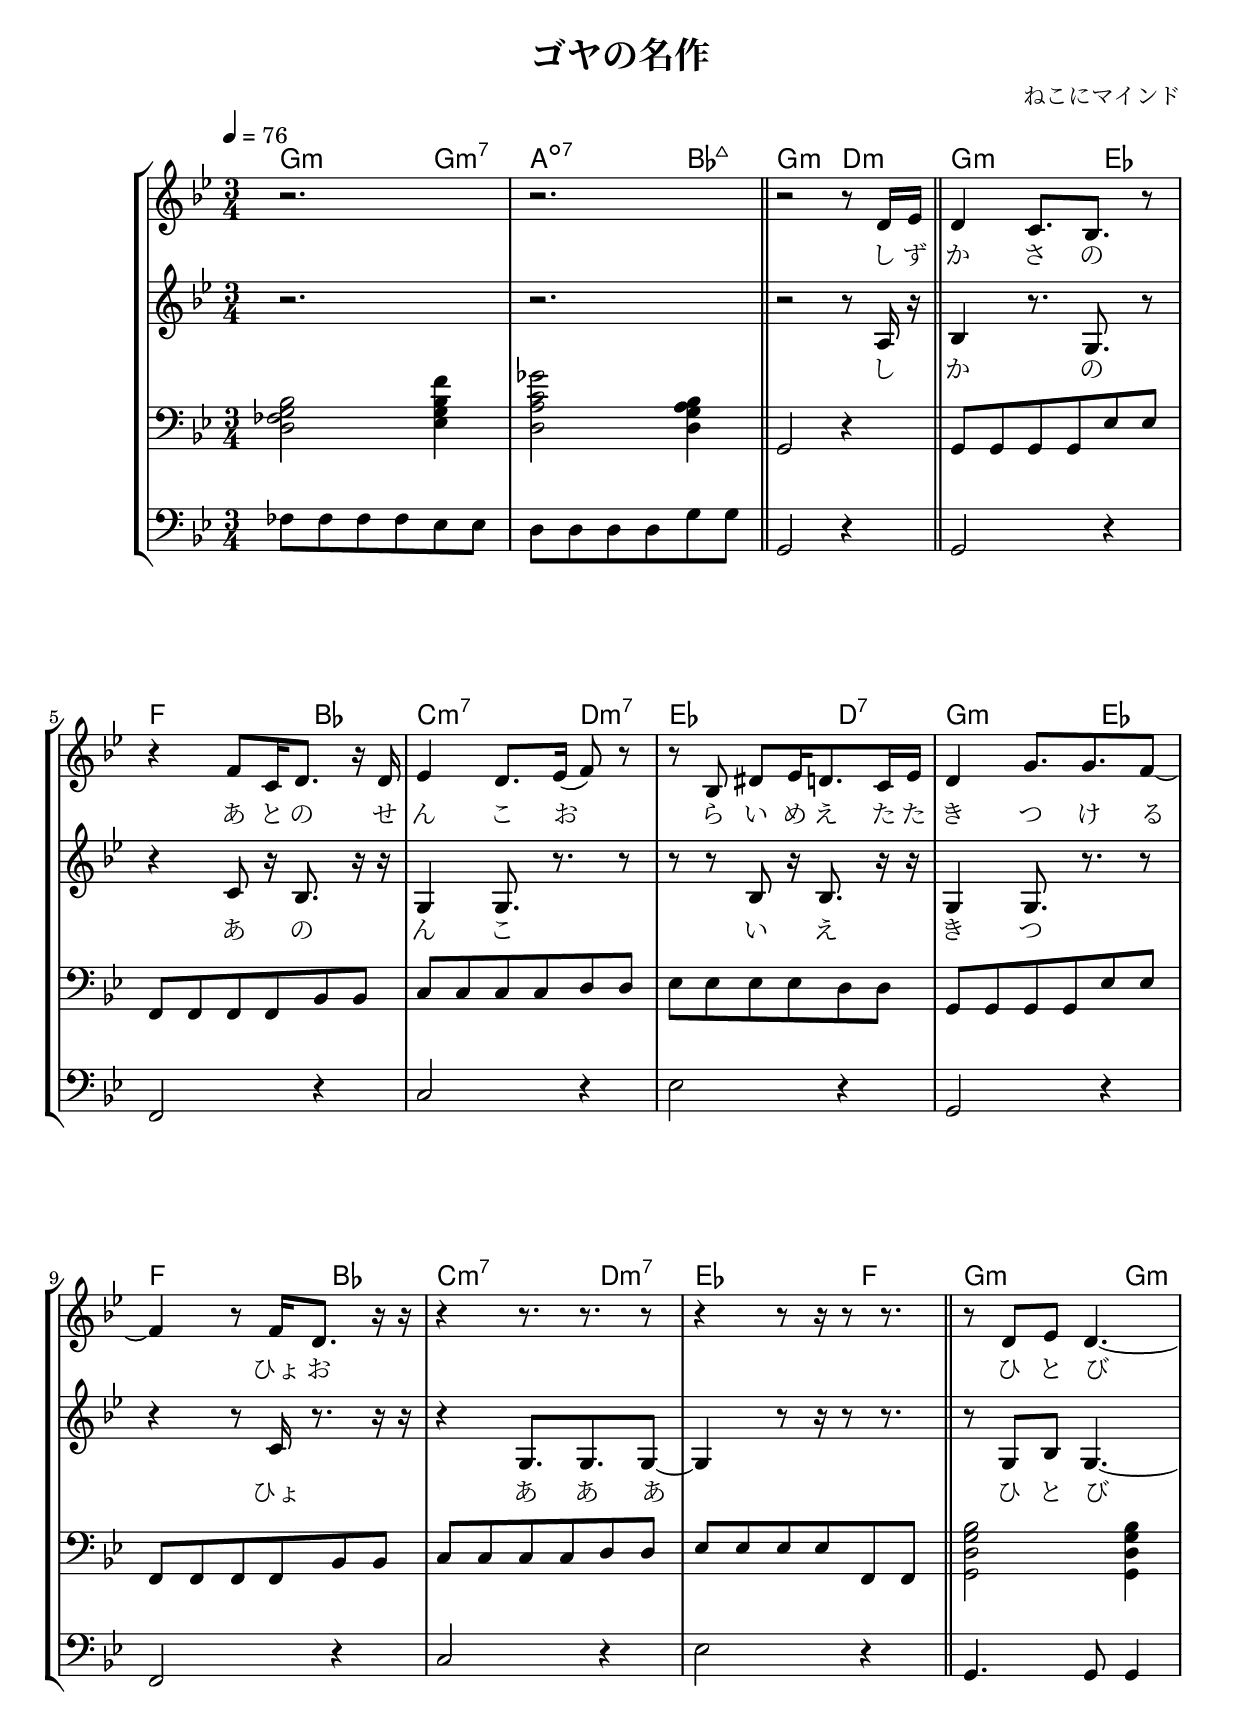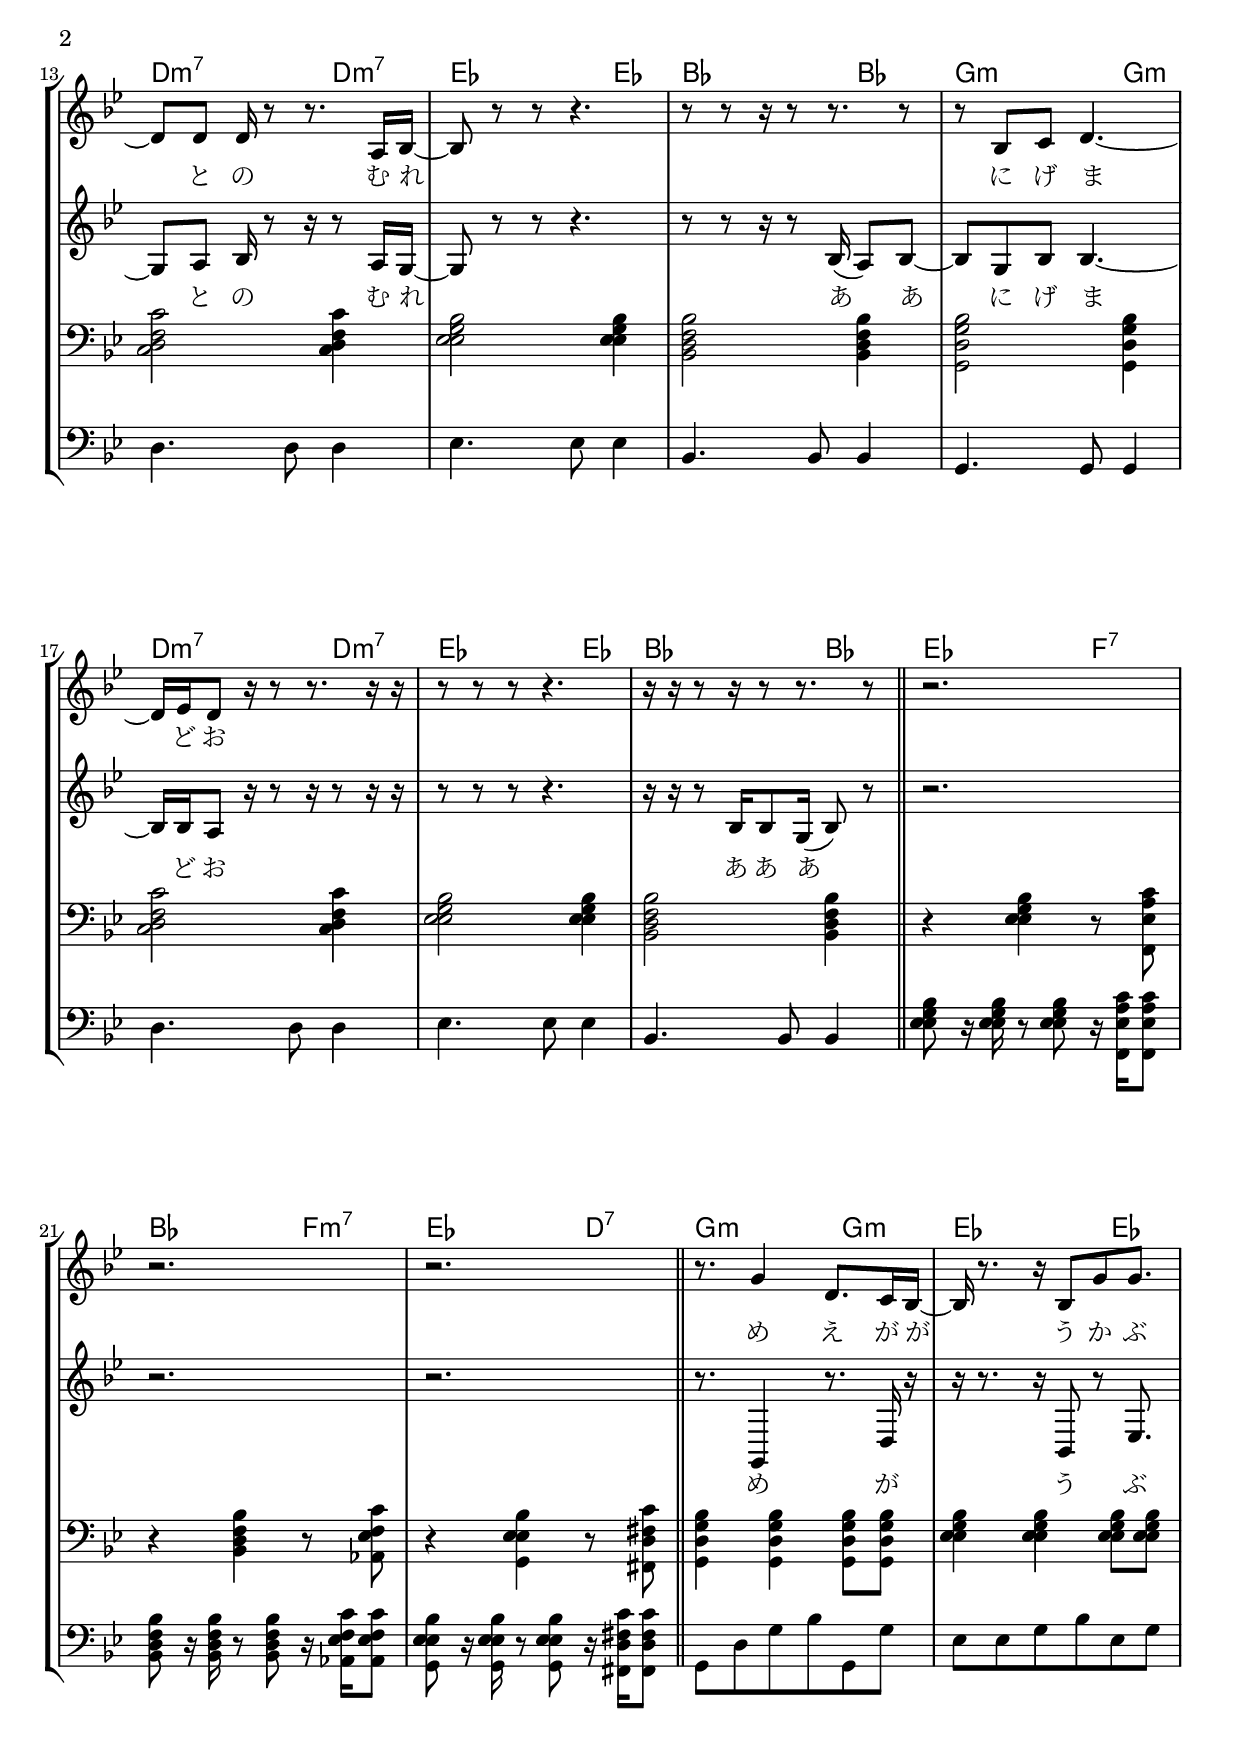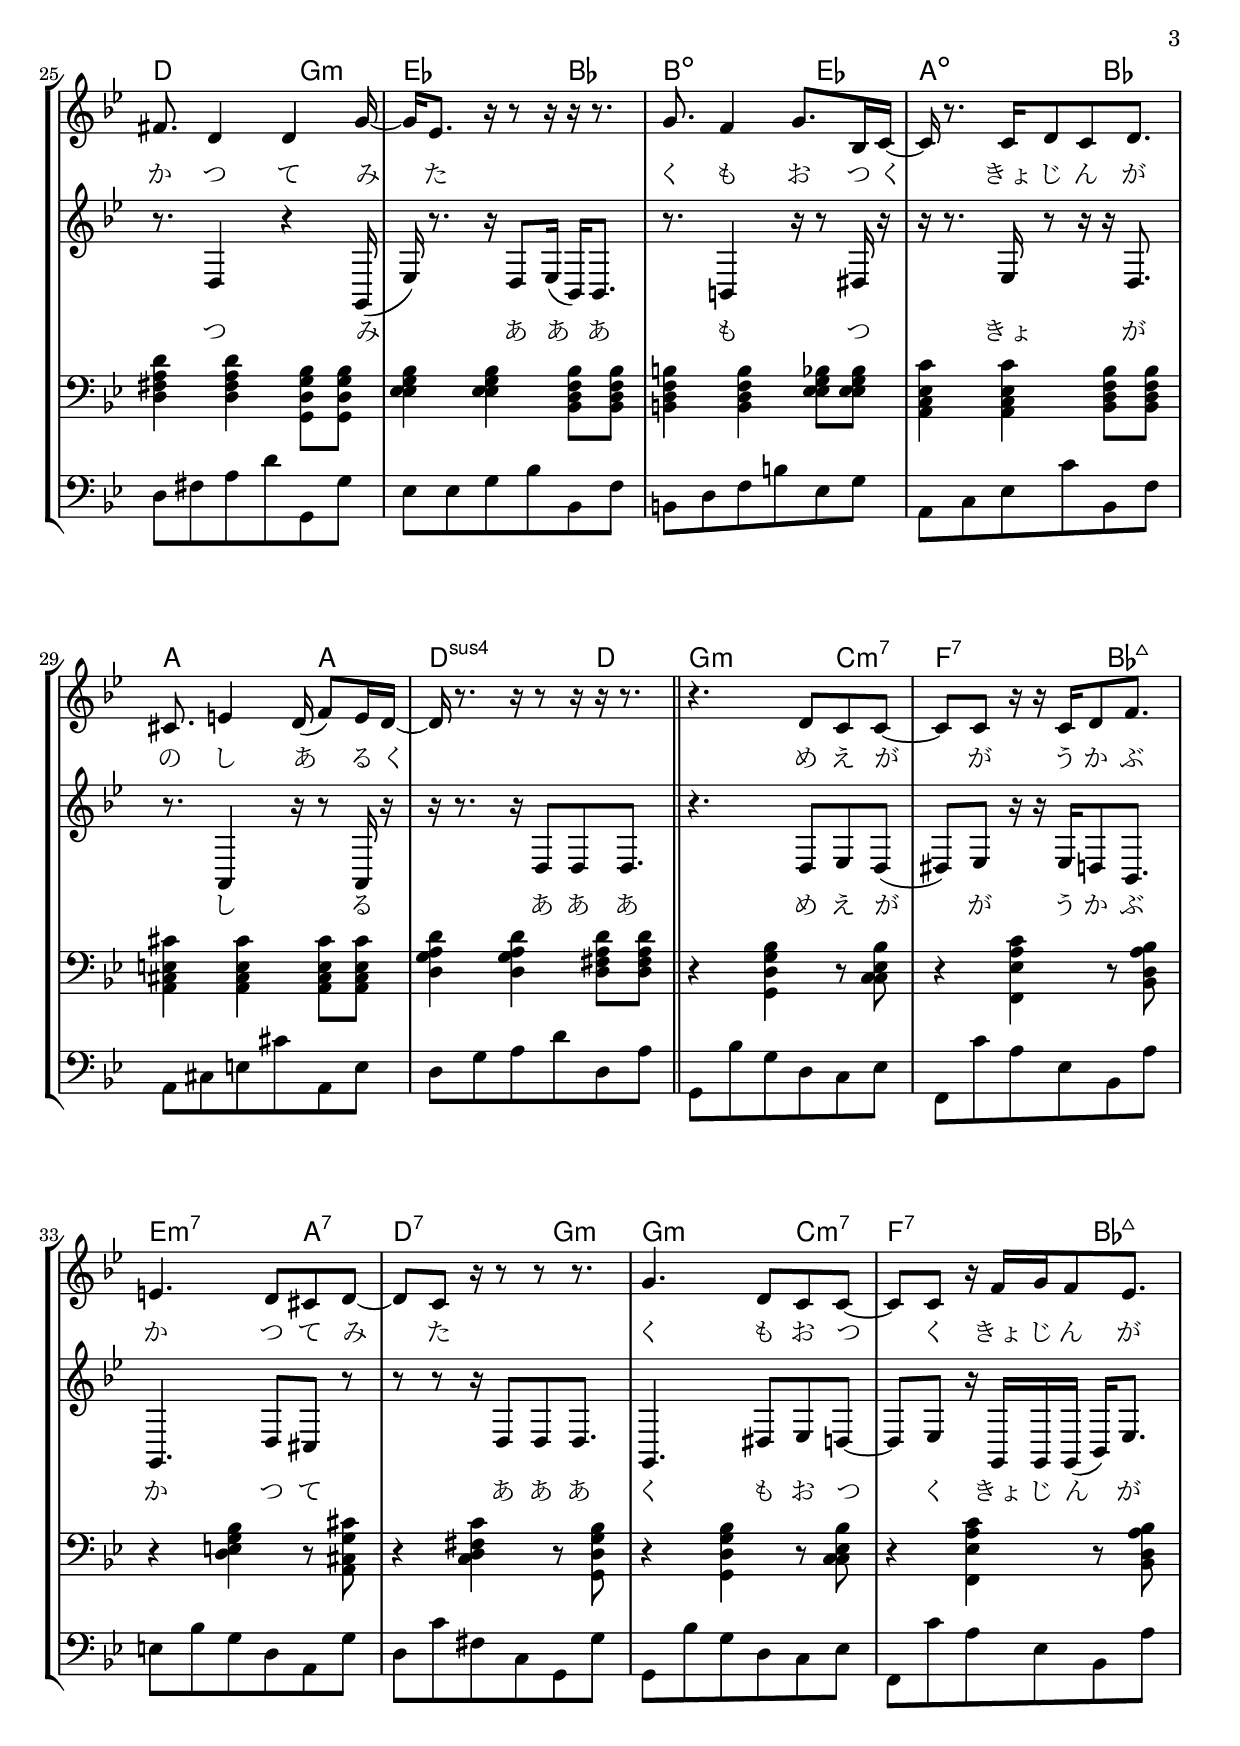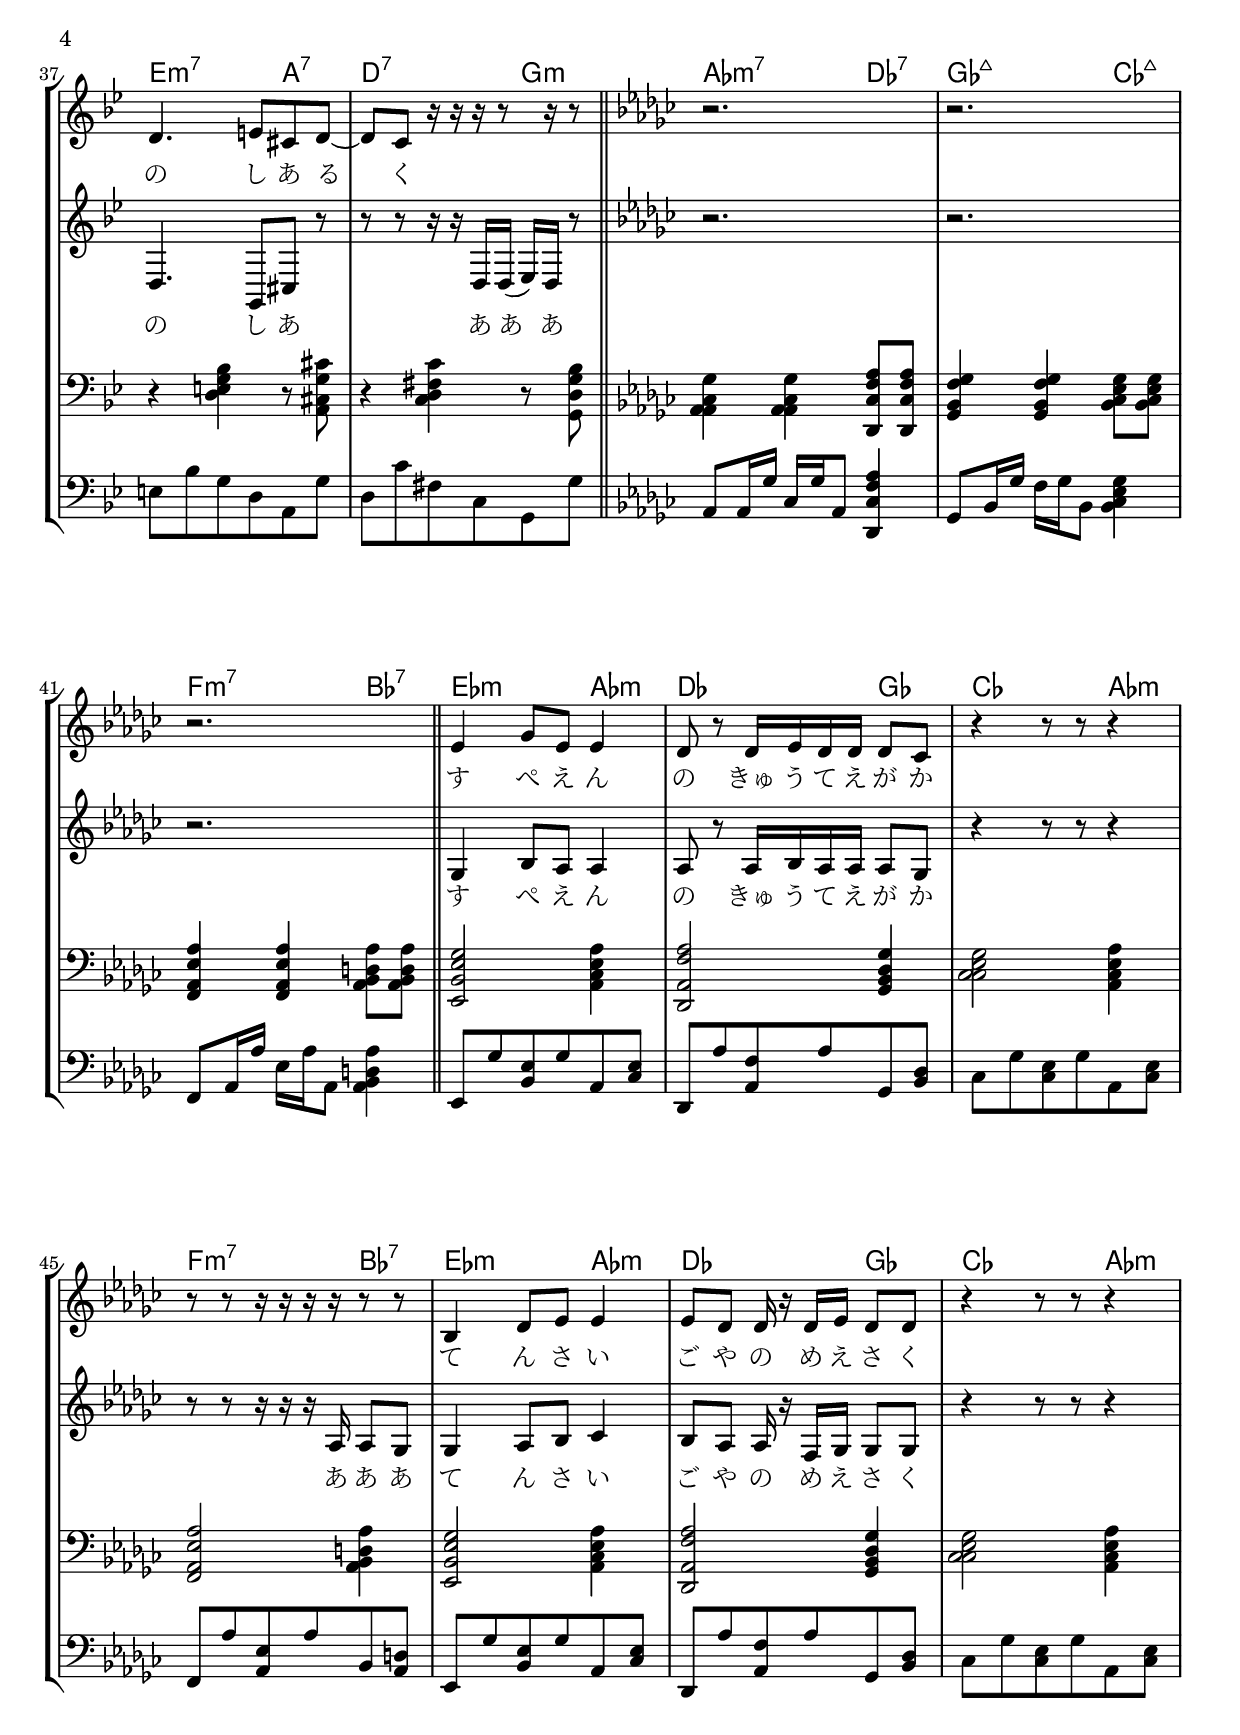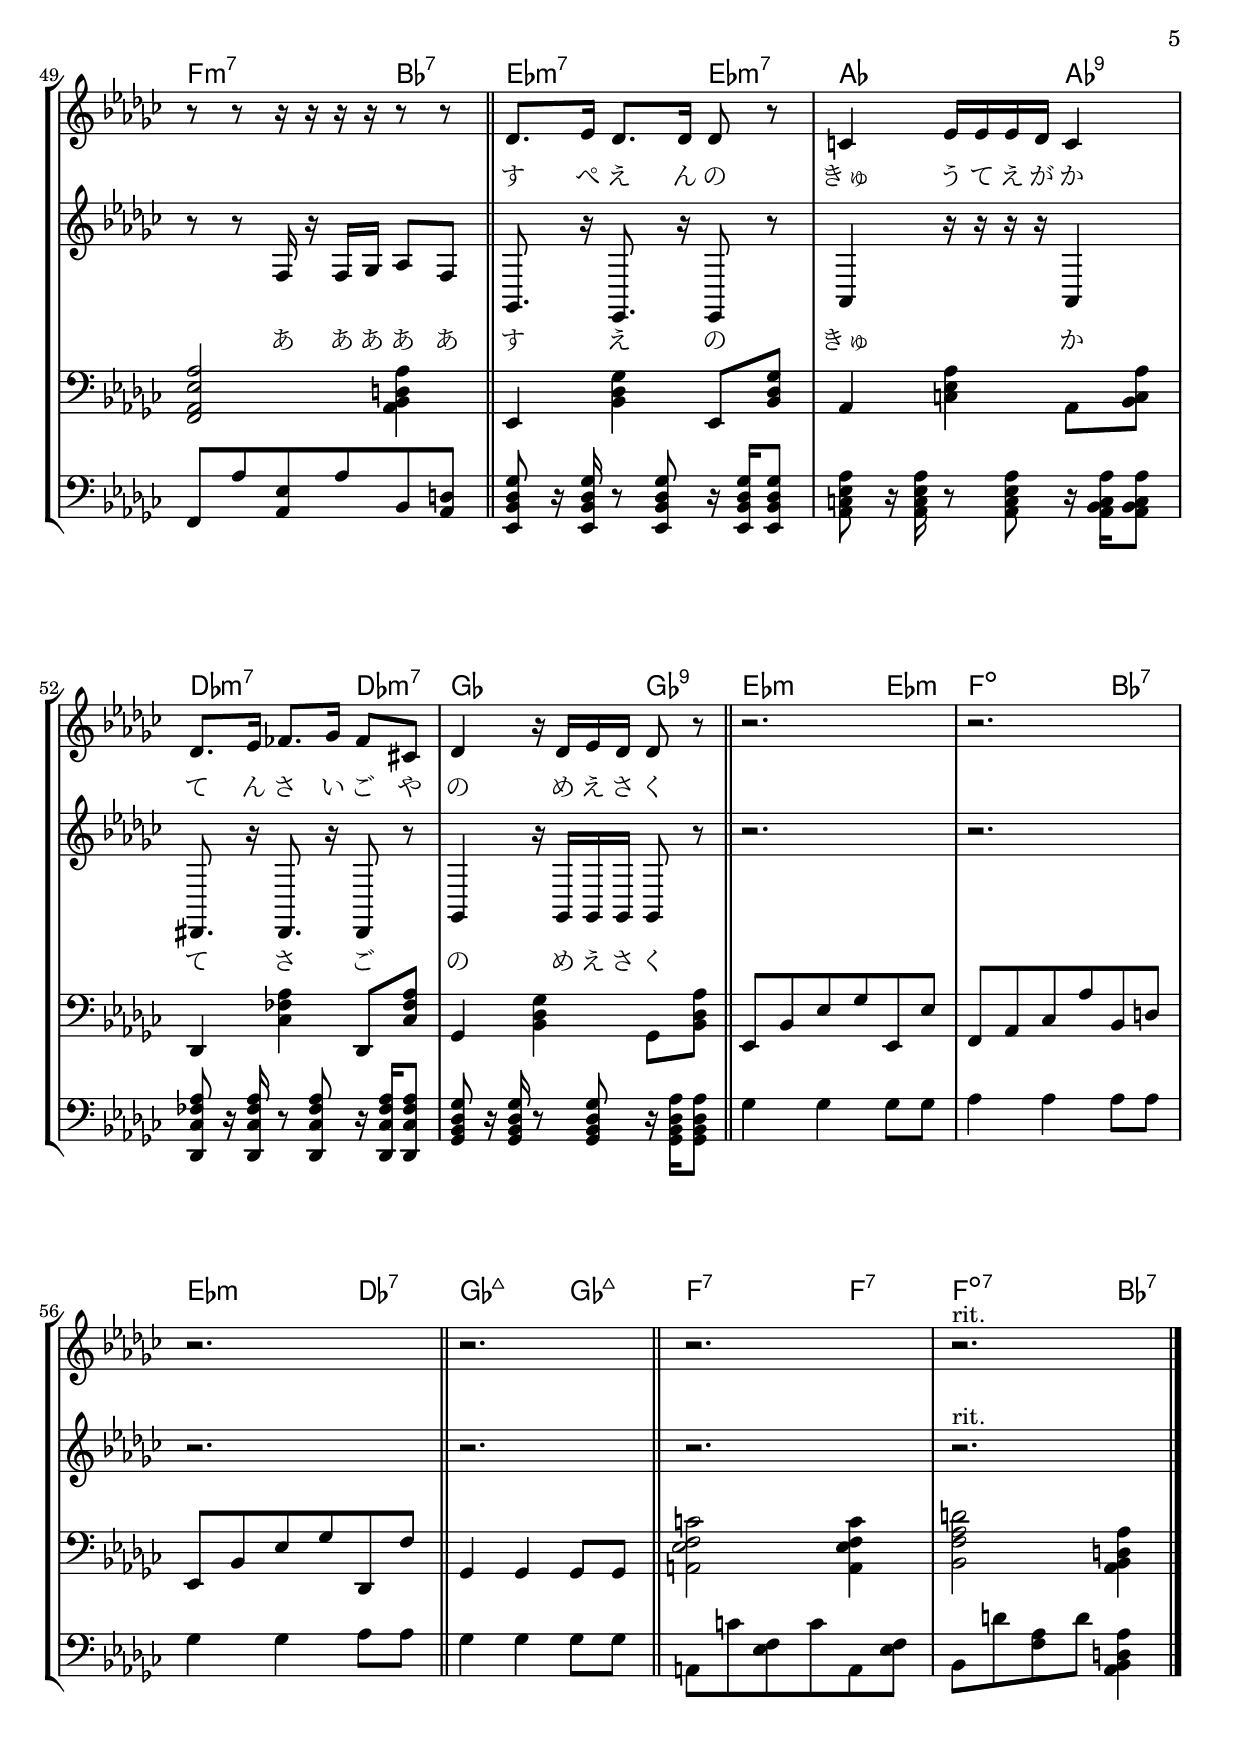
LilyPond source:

\version "2.12.1"

\header {
	title = \markup {ゴヤの名作}
	composer = \markup \center-column {ねこにマインド}
}

harmony = \chordmode {
	g2:m g4:min7 a2:dim7 bes4:maj7 

	g2:m d4:m 

	g2:m es4 f2 bes4 c2:min7 d4:min7 es2 d4:7 g2:m es4 f2 bes4 c2:min7 d4:min7 es2 f4 

	g2:m g4:m d2:min7 d4:min7 es2 es4 bes2 bes4 g2:m g4:m d2:min7 d4:min7 es2 es4 bes2 bes4 

	es2 f4:7 bes2 f4:min7 es2 d4:7 

	g2:m g4:m es2 es4 d2 g4:m es2 bes4 b2:dim es4 a2:dim bes4 a2 a4 d2:sus4 d4 

	g2:m c4:min7 f2:7 bes4:maj7 e2:m7 a4:7 d2:7 g4:m g2:m c4:min7 f2:7 bes4:maj7 e2:m7 a4:7 d2:7 g4:m 

	as2:min7 des4:7 ges2:maj7 ces4:maj7 f2:m7 bes4:7 

	es2:m as4:m des2 ges4 ces2 as4:m f2:min7 bes4:7 es2:m as4:m des2 ges4 ces2 as4:m f2:min7 bes4:7 

	es2:min7 es4:min7 as2 as4:9 des2:min7 des4:min7 ges2 ges4:9 

	es2:m es4:m f2:dim bes4:7 es2:m des4:7 

	ges2:maj7 ges4:maj7 

	f2:7 f4:7 f2:dim7 bes4:7 
}

melody = {
	\key bes \major
	\tempo 4 = 76
	r2. | r2.   
	r2 r8 
	\set Staff.midiInstrument = #"fss0.39"
	\set Staff.midiMinimumVolume = #0.7
	\set Staff.midiMaximumVolume = #0.9
	d'16  es'16 
	d'4  c'8.  bes8.  r8 
	r4  f'8  c'16  d'8.  r16  d'16 
	es'4  d'8.  es'16  (f'8)  r8 
	r8  bes8  dis'8  es'16  d'8.  c'16  es'16 
	d'4  g'8.  g'8.  f'8~ 
	f'4  r8  f'16  d'8.  r16  r16 
	r4  r8.  r8.  r8 
	r4  r8  r16  r8  	r8. 	\set Staff.midiInstrument = #"fss0.39"
	\set Staff.midiMinimumVolume = #0.7
	\set Staff.midiMaximumVolume = #0.9
	r8 d'8  es'8  d'4.~ 
	d'8  d'8  d'16  r8  r8.  a16  bes16~ 
	bes8  r8  r8  r4. 
	r8  r8  r16  r8  r8.  r8 
	r8  bes8  c'8  d'4.~ 
	d'16  es'16  d'8  r16  r8  r8.  r16  r16 
	r8  r8  r8  r4. 
	r16  r16  r8  r16  r8  r8.  	r8 	r2. | r2. | r2.   
	\set Staff.midiInstrument = #"fss0.39"
	\set Staff.midiMinimumVolume = #0.7
	\set Staff.midiMaximumVolume = #0.9
	r8.  g'4  d'8.  c'16  bes16~ 
	bes16  r8.  r16  bes8  g'8  g'8. 
	fis'8.  d'4  d'4  g'16~ 
	g'16  es'8.  r16  r8  r16  r16  r8. 
	g'8.  f'4  g'8.  bes16  c'16~ 
	c'16  r8.  c'16  d'8  c'8  d'8. 
	cis'8.  e'4  d'16  (f'8)  e'16  d'16~ 
	d'16  r8.  r16  r8  r16  r16  r8.
	\set Staff.midiInstrument = #"Tenor Sax"
	\set Staff.midiMinimumVolume = #0.7
	\set Staff.midiMaximumVolume = #0.9
	r4.  d'8  c'8  c'8~ 
	c'8  c'8  r16  r16  c'16  d'8  f'8. 
	e'4.  d'8  cis'8  d'8~ 
	d'8  c'8  r16  r8  r8  r8. 
	g'4.  d'8  c'8  c'8~ 
	c'8  c'8  r16  f'16  g'16  f'8  es'8. 
	d'4.  e'8  cis'8  d'8~ 
	d'8  c'8  r16  r16  r16  r8  r16  	r8 	\key ges \major
	r2. | r2. | r2.   
	\set Staff.midiInstrument = #"fss0.39"
	\set Staff.midiMinimumVolume = #0.7
	\set Staff.midiMaximumVolume = #0.9
	es'4  ges'8  es'8  es'4 
	des'8  r8  des'16  es'16  des'16  des'16  des'8  ces'8 
	r4  r8  r8  r4 
	r8  r8  r16  r16  r16  r16  r8  r8 
	bes4  des'8  es'8  es'4 
	es'8  des'8  des'16  r16  des'16  es'16  des'8  des'8 
	r4  r8  r8  r4 
	r8  r8  r16  r16  r16  r16  r8  r8
	\set Staff.midiInstrument = #"Acoustic Guitar (nylon)"
	\set Staff.midiMinimumVolume = #0.7
	\set Staff.midiMaximumVolume = #0.9
	des'8.  es'16  des'8.  des'16  des'8  r8 
	c'4  es'16  es'16  es'16  des'16  c'4 
	des'8.  es'16  fes'8.  ges'16  fes'8  cis'8 
	des'4  r16  des'16  es'16  des'16  des'8  	r8 	r2. | r2. | r2.   
	r2.   
	r2. | r2.^"rit." \bar "|."
}

words = \lyricmode {
	
	
	し  ず  か  さ  の  あ  と  の  せ  ん  こ  お  ら  い  め  え  た  た  き  つ  け  る  ひょ  お  
	ひ  と  び  と  の  む  れ  に  げ  ま  ど  お  
	
	め  え  が  が  う  か  ぶ  か  つ  て  み  た  く  も  お  つ  く  きょ  じ  ん  が  の  し  あ  る  く  
	め  え  が  が  う  か  ぶ  か  つ  て  み  た  く  も  お  つ  く  きょ  じ  ん  が  の  し  あ  る  く  
	
	す  ぺ  え  ん  の  きゅ  う  て  え  が  か  て  ん  さ  い  ご  や  の  め  え  さ  く  
	す  ぺ  え  ん  の  きゅ  う  て  え  が  か  て  ん  さ  い  ご  や  の  め  え  さ  く  
	
	
	
}

secondmelody = {
	\key bes \major
	\tempo 4 = 76
	r2. | r2.   
	r2 r8 
	\set Staff.midiInstrument = #"Orchestra Hit"
	\set Staff.midiMinimumVolume = #0.7
	\set Staff.midiMaximumVolume = #0.9
	a16  r16 
	bes4  r8.  g8.  r8 
	r4  c'8  r16  bes8.  r16  r16 
	g4  g8.  r8.  r8 
	r8  r8  bes8  r16  bes8.  r16  r16 
	g4  g8.  r8.  r8 
	r4  r8  c'16  r8.  r16  r16 
	r4  g8.  g8.  g8~ 
	g4  r8  r16  r8  	r8. 	\set Staff.midiInstrument = #"Applause"
	\set Staff.midiMinimumVolume = #0.7
	\set Staff.midiMaximumVolume = #0.9
	r8 g8  bes8  g4.~ 
	g8  a8  bes16  r8  r16  r8  a16  g16~ 
	g8  r8  r8  r4. 
	r8  r8  r16  r8  bes16  (a8)  bes8~ 
	bes8  g8  bes8  bes4.~ 
	bes16  bes16  a8  r16  r8  r16  r8  r16  r16 
	r8  r8  r8  r4. 
	r16  r16  r8  bes16  bes8  g16  (bes8)  	r8 	r2. | r2. | r2.   
	\set Staff.midiInstrument = #"Taiko Drum"
	\set Staff.midiMinimumVolume = #0.7
	\set Staff.midiMaximumVolume = #0.9
	r8.  g,4  r8.  d16  r16 
	r16  r8.  r16  bes,8  r8  es8. 
	r8.  d4  r4  g,16 
	(es16)  r8.  r16  d8  es16  (bes,16)  bes,8. 
	r8.  b,4  r16  r8  dis16  r16 
	r16  r8.  es16  r8  r16  r16  d8. 
	r8.  a,4  r16  r8  a,16  r16 
	r16  r8.  r16  d8  d8  d8.
	\set Staff.midiInstrument = #"FX 2 (soundtrack)"
	\set Staff.midiMinimumVolume = #0.7
	\set Staff.midiMaximumVolume = #0.9
	r4.  d8  es8  d8 
	(dis8)  es8  r16  r16  es16  d8  bes,8. 
	g,4.  d8  cis8  r8 
	r8  r8  r16  d8  d8  d8. 
	g,4.  dis8  es8  d8~ 
	d8  es8  r16  g,16  g,16  g,16  (bes,16)  es8. 
	d4.  g,8  cis8  r8 
	r8  r8  r16  r16  d16  d16  (es16)  d16  	r8 	\key ges \major
	r2. | r2. | r2.   
	\set Staff.midiInstrument = #"Pad 1 (new age)"
	\set Staff.midiMinimumVolume = #0.7
	\set Staff.midiMaximumVolume = #0.9
	ges4  bes8  as8  as4 
	as8  r8  as16  bes16  as16  as16  as8  ges8 
	r4  r8  r8  r4 
	r8  r8  r16  r16  r16  as16  as8  ges8 
	ges4  as8  bes8  ces'4 
	bes8  as8  as16  r16  f16  ges16  ges8  ges8 
	r4  r8  r8  r4 
	r8  r8  f16  r16  f16  ges16  as8  f8
	\set Staff.midiInstrument = #"Synth Bass 1"
	\set Staff.midiMinimumVolume = #0.7
	\set Staff.midiMaximumVolume = #0.9
	ges,8.  r16  es,8.  r16  es,8  r8 
	as,4  r16  r16  r16  r16  as,4 
	dis,8.  r16  dis,8.  r16  dis,8  r8 
	ges,4  r16  ges,16  ges,16  ges,16  ges,8  	r8 	r2. | r2. | r2.   
	r2.   
	r2. | r2.^"rit." \bar "|."
}

secondwords = \lyricmode {
	
	
	し  か  の  あ  の  ん  こ  い  え  き  つ  ひょ  あ  あ  あ  
	ひ  と  び  と  の  む  れ  あ  あ  に  げ  ま  ど  お  あ  あ  あ  
	
	め  が  う  ぶ  つ  み  あ  あ  あ  も  つ  きょ  が  し  る  あ  あ  あ  
	め  え  が  が  う  か  ぶ  か  つ  て  あ  あ  あ  く  も  お  つ  く  きょ  じ  ん  が  の  し  あ  あ  あ  あ  
	
	す  ぺ  え  ん  の  きゅ  う  て  え  が  か  あ  あ  あ  て  ん  さ  い  ご  や  の  め  え  さ  く  あ  あ  あ  あ  あ  
	す  え  の  きゅ  か  て  さ  ご  の  め  え  さ  く  
	
	
	
}

tempochange = {
	\time 3/4
	\tempo 4 = 76
	r2. | r2. \bar "||"
	\tempo 4 = 76
	r2. \bar "||"
	\tempo 4 = 76
	r2. | r2. | r2. | r2. | r2. | r2. | r2. | r2. \bar "||"
	\tempo 4 = 76
	r2. | r2. | r2. | r2. | r2. | r2. | r2. | r2. \bar "||"
	\tempo 4 = 76
	r2. | r2. | r2. \bar "||"
	\tempo 4 = 76
	r2. | r2. | r2. | r2. | r2. | r2. | r2. | r2. \bar "||"
	\tempo 4 = 76
	r2. | r2. | r2. | r2. | r2. | r2. | r2. | r2. \bar "||"
	\tempo 4 = 76
	r2. | r2. | r2. \bar "||"
	\tempo 4 = 76
	r2. | r2. | r2. | r2. | r2. | r2. | r2. | r2. \bar "||"
	\tempo 4 = 76
	r2. | r2. | r2. | r2. \bar "||"
	\tempo 4 = 76
	r2. | r2. | r2. \bar "||"
	\tempo 4 = 76
	r2. \bar "||"
	\tempo 4 = 76
	r2. | \tempo 4 = 57 r4. \tempo 4 = 50 r4. \bar "|."
}

mainacc = {
	\clef bass
	\set Staff.midiInstrument = #"Acoustic grand"
	\set Staff.midiMinimumVolume = #0.3
	\set Staff.midiMaximumVolume = #0.6
	\time 3/4
	\key bes \major
	\tempo 4 = 76
<fes d g bes>2  <es g bes f'>4  <d a c' ges'>2  <g d a bes>4  \bar "||"

	\set Staff.midiInstrument = #"Acoustic grand"
	\set Staff.midiMinimumVolume = #0.3
	\set Staff.midiMaximumVolume = #0.6
g,2  r4  \bar "||"

	\set Staff.midiInstrument = #"Acoustic grand"
	\set Staff.midiMinimumVolume = #0.3
	\set Staff.midiMaximumVolume = #0.6
g,8  g,8  g,8  g,8  es8  es8  f,8  f,8  f,8  f,8  bes,8  bes,8  c8  c8  c8  c8  d8  d8  es8  es8  es8  es8  d8  d8  g,8  g,8  g,8  g,8  es8  es8  f,8  f,8  f,8  f,8  bes,8  bes,8  c8  c8  c8  c8  d8  d8  es8  es8  es8  es8  f,8  f,8  \bar "||"

	\set Staff.midiInstrument = #"Acoustic grand"
	\set Staff.midiMinimumVolume = #0.3
	\set Staff.midiMaximumVolume = #0.6
<g, d g bes>2  <g, d g bes>4  <d c f c'>2  <d c f c'>4  <es es g bes>2  <es es g bes>4  <bes, d f bes>2  <bes, d f bes>4  <g, d g bes>2  <g, d g bes>4  <d c f c'>2  <d c f c'>4  <es es g bes>2  <es es g bes>4  <bes, d f bes>2  <bes, d f bes>4  \bar "||"

	\set Staff.midiInstrument = #"Electric Grand"
	\set Staff.midiMinimumVolume = #0.3
	\set Staff.midiMaximumVolume = #0.6
r4  <es es g bes>4  r8  <f, es a c'>8  r4  <bes, d f bes>4  r8  <as, es f c'>8  r4  <g, es es bes>4  r8  <fis, d fis c'>8  \bar "||"

	\set Staff.midiInstrument = #"Electric Grand"
	\set Staff.midiMinimumVolume = #0.3
	\set Staff.midiMaximumVolume = #0.6
<g, d g bes>4  <g, d g bes>4  <g, d g bes>8  <g, d g bes>8  <es es g bes>4  <es es g bes>4  <es es g bes>8  <es es g bes>8  <d fis a d'>4  <d fis a d'>4  <g, d g bes>8  <g, d g bes>8  <es es g bes>4  <es es g bes>4  <bes, d f bes>8  <bes, d f bes>8  <b, d f b>4  <b, d f b>4  <es es g bes>8  <es es g bes>8  <a, c es c'>4  <a, c es c'>4  <bes, d f bes>8  <bes, d f bes>8  <a, cis e cis'>4  <a, cis e cis'>4  <a, cis e cis'>8  <a, cis e cis'>8  <d g a d'>4  <d g a d'>4  <d fis a d'>8  <d fis a d'>8  \bar "||"

	\set Staff.midiInstrument = #"Electric Grand"
	\set Staff.midiMinimumVolume = #0.3
	\set Staff.midiMaximumVolume = #0.6
r4  <g, d g bes>4  r8  <c c es bes>8  r4  <f, es a c'>4  r8  <bes, d a bes>8  r4  <e d g bes>4  r8  <a, cis g cis'>8  r4  <d c fis c'>4  r8  <g, d g bes>8  r4  <g, d g bes>4  r8  <c c es bes>8  r4  <f, es a c'>4  r8  <bes, d a bes>8  r4  <e d g bes>4  r8  <a, cis g cis'>8  r4  <d c fis c'>4  r8  <g, d g bes>8  \bar "||"

	\set Staff.midiInstrument = #"Acoustic grand"
	\set Staff.midiMinimumVolume = #0.3
	\set Staff.midiMaximumVolume = #0.6
	\key ges \major
<as, as, ces ges>4  <as, as, ces ges>4  <des, ces f as>8  <des, ces f as>8  <ges, bes, f ges>4  <ges, bes, f ges>4  <ces bes, es ges>8  <ces bes, es ges>8  <f, as, es as>4  <f, as, es as>4  <bes, as, d as>8  <bes, as, d as>8  \bar "||"

	\set Staff.midiInstrument = #"Acoustic grand"
	\set Staff.midiMinimumVolume = #0.3
	\set Staff.midiMaximumVolume = #0.6
<es, bes, es ges>2  <as, ces es as>4  <des, as, f as>2  <ges, bes, des ges>4  <ces ces es ges>2  <as, ces es as>4  <f, as, es as>2  <bes, as, d as>4  <es, bes, es ges>2  <as, ces es as>4  <des, as, f as>2  <ges, bes, des ges>4  <ces ces es ges>2  <as, ces es as>4  <f, as, es as>2  <bes, as, d as>4  \bar "||"

	\set Staff.midiInstrument = #"Bright Acoustic"
	\set Staff.midiMinimumVolume = #0.3
	\set Staff.midiMaximumVolume = #0.6
es,4  <bes, des ges>4  es,8  <bes, des ges>8  as,4  <c es as>4  as,8  <bes, c as>8  des,4  <ces fes as>4  des,8  <ces fes as>8  ges,4  <bes, des ges>4  ges,8  <bes, des as>8  \bar "||"

	\set Staff.midiInstrument = #"Bright Acoustic"
	\set Staff.midiMinimumVolume = #0.3
	\set Staff.midiMaximumVolume = #0.6
es,8  bes,8  es8  ges8  es,8  es8  f,8  as,8  ces8  as8  bes,8  d8  es,8  bes,8  es8  ges8  des,8  f8  \bar "||"

	\set Staff.midiInstrument = #"Acoustic Guitar (nylon)"
	\set Staff.midiMinimumVolume = #0.3
	\set Staff.midiMaximumVolume = #0.6
ges,4  ges,4  ges,8  ges,8  \bar "||"

	\set Staff.midiInstrument = #"Acoustic Guitar (nylon)"
	\set Staff.midiMinimumVolume = #0.3
	\set Staff.midiMaximumVolume = #0.6
<a, es f c'>2  <a, es f c'>4  <bes, f as d'>2  <bes, as, d as>4  \bar "|."}

subacc = {
	\clef bass
	\set Staff.midiInstrument = #"Electric Bass (finger)"
	\set Staff.midiMinimumVolume = #0.3
	\set Staff.midiMaximumVolume = #0.6
	\time 3/4
	\key bes \major
	\tempo 4 = 76
fes8  fes8  fes8  fes8  es8  es8  d8  d8  d8  d8  g8  g8  \bar "||"

	\set Staff.midiInstrument = #"Dulcimer"
	\set Staff.midiMinimumVolume = #0.3
	\set Staff.midiMaximumVolume = #0.6
g,2  r4  \bar "||"

	\set Staff.midiInstrument = #"Dulcimer"
	\set Staff.midiMinimumVolume = #0.3
	\set Staff.midiMaximumVolume = #0.6
g,2  r4  f,2  r4  c2  r4  es2  r4  g,2  r4  f,2  r4  c2  r4  es2  r4  \bar "||"

	\set Staff.midiInstrument = #"Pizzicato Strings"
	\set Staff.midiMinimumVolume = #0.3
	\set Staff.midiMaximumVolume = #0.6
g,4.  g,8  g,4  d4.  d8  d4  es4.  es8  es4  bes,4.  bes,8  bes,4  g,4.  g,8  g,4  d4.  d8  d4  es4.  es8  es4  bes,4.  bes,8  bes,4  \bar "||"

	\set Staff.midiInstrument = #"Violin"
	\set Staff.midiMinimumVolume = #0.3
	\set Staff.midiMaximumVolume = #0.6
<es es g bes>8  r16  <es es g bes>16  r8  <es es g bes>8  r16  <f, es a c'>16  <f, es a c'>8  <bes, d f bes>8  r16  <bes, d f bes>16  r8  <bes, d f bes>8  r16  <as, es f c'>16  <as, es f c'>8  <g, es es bes>8  r16  <g, es es bes>16  r8  <g, es es bes>8  r16  <fis, d fis c'>16  <fis, d fis c'>8  \bar "||"

	\set Staff.midiInstrument = #"Violin"
	\set Staff.midiMinimumVolume = #0.3
	\set Staff.midiMaximumVolume = #0.6
g,8  d8  g8  bes8  g,8  g8  es8  es8  g8  bes8  es8  g8  d8  fis8  a8  d'8  g,8  g8  es8  es8  g8  bes8  bes,8  f8  b,8  d8  f8  b8  es8  g8  a,8  c8  es8  c'8  bes,8  f8  a,8  cis8  e8  cis'8  a,8  e8  d8  g8  a8  d'8  d8  a8  \bar "||"

	\set Staff.midiInstrument = #"Pad 4 (choir)"
	\set Staff.midiMinimumVolume = #0.3
	\set Staff.midiMaximumVolume = #0.6
g,8  bes8  g8  d8  c8  es8  f,8  c'8  a8  es8  bes,8  a8  e8  bes8  g8  d8  a,8  g8  d8  c'8  fis8  c8  g,8  g8  g,8  bes8  g8  d8  c8  es8  f,8  c'8  a8  es8  bes,8  a8  e8  bes8  g8  d8  a,8  g8  d8  c'8  fis8  c8  g,8  g8  \bar "||"

	\set Staff.midiInstrument = #"Acoustic Guitar (nylon)"
	\set Staff.midiMinimumVolume = #0.3
	\set Staff.midiMaximumVolume = #0.6
	\key ges \major
as,8  as,16  ges16  ces16  ges16  as,8  <des, ces f as>4  ges,8  bes,16  ges16  f16  ges16  bes,8  <ces bes, es ges>4  f,8  as,16  as16  es16  as16  as,8  <bes, as, d as>4  \bar "||"

	\set Staff.midiInstrument = #"Acoustic Guitar (nylon)"
	\set Staff.midiMinimumVolume = #0.3
	\set Staff.midiMaximumVolume = #0.6
es,8  ges8  <bes, es>8  ges8  as,8  <ces es>8  des,8  as8  <as, f>8  as8  ges,8  <bes, des>8  ces8  ges8  <ces es>8  ges8  as,8  <ces es>8  f,8  as8  <as, es>8  as8  bes,8  <as, d>8  es,8  ges8  <bes, es>8  ges8  as,8  <ces es>8  des,8  as8  <as, f>8  as8  ges,8  <bes, des>8  ces8  ges8  <ces es>8  ges8  as,8  <ces es>8  f,8  as8  <as, es>8  as8  bes,8  <as, d>8  \bar "||"

	\set Staff.midiInstrument = #"Synth Bass 1"
	\set Staff.midiMinimumVolume = #0.3
	\set Staff.midiMaximumVolume = #0.6
<es, bes, des ges>8  r16  <es, bes, des ges>16  r8  <es, bes, des ges>8  r16  <es, bes, des ges>16  <es, bes, des ges>8  <as, c es as>8  r16  <as, c es as>16  r8  <as, c es as>8  r16  <as, bes, c as>16  <as, bes, c as>8  <des, ces fes as>8  r16  <des, ces fes as>16  r8  <des, ces fes as>8  r16  <des, ces fes as>16  <des, ces fes as>8  <ges, bes, des ges>8  r16  <ges, bes, des ges>16  r8  <ges, bes, des ges>8  r16  <ges, bes, des as>16  <ges, bes, des as>8  \bar "||"

	\set Staff.midiInstrument = #"Pad 3 (polysynth)"
	\set Staff.midiMinimumVolume = #0.3
	\set Staff.midiMaximumVolume = #0.6
ges4  ges4  ges8  ges8  as4  as4  as8  as8  ges4  ges4  as8  as8  \bar "||"

	\set Staff.midiInstrument = #"Marimba"
	\set Staff.midiMinimumVolume = #0.3
	\set Staff.midiMaximumVolume = #0.6
ges4  ges4  ges8  ges8  \bar "||"

	\set Staff.midiInstrument = #"Marimba"
	\set Staff.midiMinimumVolume = #0.3
	\set Staff.midiMaximumVolume = #0.6
a,8  c'8  <es f>8  c'8  a,8  <es f>8  bes,8  d'8  <f as>8  d'8  <bes, as, d as>4  \bar "|."}

percA = {
	\drummode {
	r2.  |  r2~r8  hho8\bar "||"
	r2.\bar "||"
	r2.  |  hh4  hh4  hh8  hh8  |  r2.  |  hh4  hh4  hh8  hh8  |  r2.  |  hh4  hh4  hh8  hh8  |  r2.  |  hh4  hh4  hh4\bar "||"
	r8  hho8  hho8  hho8  hho8  hho8  |  hho8  hho8  hho8  hho8  hho8  hho8  |  r8  hho8  hho8  hho8  hho8  hho8  |  hho8  hho8  hho8  hho8  hho4  |  r8  hho8  hho8  hho8  hho8  hho8  |  hho8  hho8  hho8  hho8  hho8  hho8  |  r8  hho8  hho8  hho8  hho8  hho8  |  hho8  hho8  hho2\bar "||"
	r4  sn4.  sn8  |  r4  sn4.  sn8  |  r8  sn8  sn4  sn8  sn16  sn16\bar "||"
	r8  cymr16  cymr16  cymr8  cymr16  cymr16  cymr8  cymr8  |  cymr8  cymr16  cymr16  cymr8  cymr16  cymr16  cymr8  cymr8  |  cymr8  cymr16  cymr16  cymr8  cymr16  cymr16  cymr8  cymr8  |  cymr8  cymr16  cymr16  cymr8  cymr16  cymr16  cymr8  cymr8  |  r8  cymr16  cymr16  cymr8  cymr16  cymr16  cymr8  cymr8  |  cymr8  cymr16  cymr16  cymr8  cymr16  cymr16  cymr8  cymr8  |  cymr8  cymr16  cymr16  cymr8  cymr16  cymr16  cymr8  cymr8  |  cymr8  cymr16  cymr16  cymr8  cymr16  cymr16  cymr8  cymr8\bar "||"
	cymr4  cymr4  cymr8  cymr8  |  cymr4  cymr8  cymr16  cymr16  cymr8  cymr8  |  cymr4  cymr4  cymr8  cymr8  |  cymr4  cymr2  |  cymr4  cymr4  cymr8  cymr8  |  cymr4  cymr8  cymr16  cymr16  cymr8  cymr8  |  cymr4  cymr4  cymr8  cymr8  |  cymr4  cymr2\bar "||"
	r8  hh4  hh4  hh8  |  r8  hh4  hh4  hh16  hh16  |  r8  hh4  hh4  hh8\bar "||"
	cymr4  cymr4  cymr8  cymr8  |  cymr4  cymr8  cymr16  cymr16  cymr8  cymr8  |  cymr4  cymr4  cymr8  cymr8  |  cymr4  cymr2  |  cymr4  cymr4  cymr8  cymr8  |  cymr4  cymr8  cymr16  cymr16  cymr8  cymr8  |  cymr4  cymr4  cymr8  cymr8  |  cymr4  cymr2\bar "||"
	\times 16/12 { hh8. hh8. hh16. hh16. }  |  \times 16/12 { hh8. hh8. hh16. hh16. }  |  \times 16/12 { hh8. hh8. hh16. hh16. }  |  \times 16/12 { r8. hh4 hh32 hh16. }\bar "||"
	r2.  |  r2.  |  r2  r8  hho8\bar "||"
	r2.\bar "||"
	r2.  |  r2~r8  hho8\bar "|."
	}
}

percB = {
	\drummode {
	r16  hhp16  hhp8  hhp16  hhp8  hhp4~hhp16  |  r16  hhp16  hhp8  hhp16  hhp8  hhp4~hhp16\bar "||"
	r2.\bar "||"
	sn4  sn4  sn8  sn8  |  r4  sn4.  sn8  |  sn4  sn4  sn8  sn8  |  r4  sn4.  sn8  |  sn4  sn4  sn8  sn8  |  r4  sn4.  sn8  |  sn4  sn4  sn8  sn8  |  r4  sn4  r16  sn16  sn16  sn16\bar "||"
	r8  sn4  sn4  sn8  |  r8  sn4  sn4  sn8  |  r8  sn4  sn4  sn8  |  r8  sn4  sn8  sn8  sn8  |  r8  sn4  sn4  sn8  |  r8  sn4  sn4  sn8  |  r8  sn4  sn4  sn8  |  r8  sn8.  sn16  sn8  sn16  sn16  sn8\bar "||"
	r4.  r16  tommh8  tommh8.  |  r2.  |  r2.\bar "||"
	r4  sn4.  sn8  |  r4  sn8  sn4  sn8  |  r4  sn4.  sn8  |  r4  sn8  sn4  sn8  |  r4  sn4.  sn8  |  r4  sn8  sn4  sn8  |  r4  sn4.  sn8  |  r4  sn4.  sn8\bar "||"
	r2  sn4  |  r2  sn4  |  r2  sn4  |  r8  sn8  sn2  |  r2  sn4  |  r2  sn4  |  r2  sn4  |  r8  sn8  sn2\bar "||"
	r8  sn4  sn4  sn8  |  r8  sn4  sn4  sn16  sn16  |  r8  sn4  sn4  sn8\bar "||"
	r2  sn4  |  r2  sn4  |  r2  sn4  |  r8  sn8  sn2  |  r2  sn4  |  r2  sn4  |  r2  sn4  |  r8  sn8  sn2\bar "||"
	\times 16/12 { r8. sn4~sn32 sn16. }  |  \times 16/12 { r8. sn4~sn32 sn16. }  |  \times 16/12 { r8. sn4~sn32 sn16. }  |  \times 16/12 { sn16 sn4 r16 sn16. sn16. }\bar "||"
	r4.  hhp4.  |  r4.  hhp4.  |  hhp4  hhp4  hhp8  hhp8\bar "||"
	r2.\bar "||"
	r16  hhp16  hhp8  hhp16  hhp8  hhp4~hhp16  |  r16  hhp16  hhp8  hhp16  hhp8  hhp4~hhp16\bar "|."
	}
}

percC = {
	\drummode {
	hh8.  hh8.  hh4.  |  hh8.  hh8.  hh4  hh8\bar "||"
	r2.\bar "||"
	bd16  bd16  bd16  bd16  bd16  bd16  bd16  bd16  bd16  bd16  bd16  bd16  |  bd8  bd8  bd8  bd8  bd8  bd8  |  bd16  bd16  bd16  bd16  bd16  bd16  bd16  bd16  bd16  bd16  bd16  bd16  |  bd8  bd8  bd8  bd8  bd8  bd8  |  bd16  bd16  bd16  bd16  bd16  bd16  bd16  bd16  bd16  bd16  bd16  bd16  |  bd8  bd8  bd8  bd8  bd8  bd8  |  bd16  bd16  bd16  bd16  bd16  bd16  bd16  bd16  bd16  bd16  bd16  bd16  |  bd8  bd8  bd8  bd8  bd8  bd8\bar "||"
	bd4  bd4  bd8  bd16  bd16  |  bd4  bd4  bd8  bd16  bd16  |  bd4  bd4  bd8  bd16  bd16  |  bd4  bd4  r16  bd8.  |  bd4  bd4  bd8  bd16  bd16  |  bd4  bd4  bd8  bd16  bd16  |  bd4  bd4  bd8  bd16  bd16  |  bd8  bd8  bd8.  bd8.  bd8\bar "||"
	r8  toml8  toml8  toml8  toml8  toml8  |  toml8  toml8  toml8  toml8  toml8  toml8  |  toml8  toml8  toml8  toml8  toml8  toml8\bar "||"
	bd8.  bd16  bd8.  bd16  bd8  bd8  |  bd8.  bd16  bd8.  bd16  bd8  bd8  |  bd8.  bd16  bd8.  bd16  bd8  bd8  |  bd8.  bd16  bd8.  bd16  bd8  bd8  |  bd8.  bd16  bd8.  bd16  bd8  bd8  |  bd8.  bd16  bd8.  bd16  bd8  bd8  |  bd8.  bd16  bd8.  bd16  bd8  bd8  |  bd8.  bd16  bd8.  bd16  bd8  bd8\bar "||"
	bd2~bd8  r8  |  bd2~bd8  r8  |  bd2~bd8  r8  |  bd4.  bd8  bd4  |  bd2~bd8  r8  |  bd2~bd8  r8  |  bd2~bd8  r8  |  bd2  r8  bd8\bar "||"
	bd16  bd4.  r16  bd16  bd16  bd8  |  r2.  |  bd16  bd4.  r16  bd16  bd16  bd8\bar "||"
	bd2~bd8  r8  |  bd2~bd8  r8  |  bd2~bd8  r8  |  bd4.  bd8  bd4  |  bd2~bd8  r8  |  bd2~bd8  r8  |  bd2~bd8  r8  |  bd2  r8  bd8\bar "||"
	\times 16/12 { bd4 r16 bd16 bd8. }  |  \times 16/12 { bd4 r16 bd16 bd8. }  |  \times 16/12 { bd4 r16 bd16 bd8. }  |  \times 16/12 { r8 bd16 bd8 bd16 bd16. bd16. }\bar "||"
	hh4  hh4  hh8  hh8  |  hh4  hh4  hh8  hh8  |  r4.  hh4.\bar "||"
	r2.\bar "||"
	hh8.  hh8.  hh4.  |  hh8.  hh8.  hh4  hh8\bar "|."
	}
}

percD = {
	\drummode {
	r2  ss4  |  r2  ss4\bar "||"
	r2.\bar "||"
	r2.  |  r8  hho4  hho4  hho8  |  r2.  |  r8  hho4  hho4  hho8  |  r2.  |  r8  hho4  hho4  hho8  |  r2.  |  r8  hho4  hho4.\bar "||"
	cymc2.  |  r2.  |  cymc2.  |  r2.  |  cymc2.  |  r2.  |  cymc2.  |  r2.\bar "||"
	r2.  |  r4.  r16  tomfh8  tomfh8.  |  r4.  r16  tomfh4~tomfh16\bar "||"
	r2.  |  r2  r16  tommh8.  |  r2.  |  r2  r16  tommh8.  |  r2.  |  r2  r16  tommh8.  |  r2.  |  r4.  tommh4.\bar "||"
	r2.  |  r2.  |  r2.  |  r2  r8  tommh8  |  r2.  |  r2.  |  r2.  |  r8.  tommh8.  tommh4.\bar "||"
	r2  r16  cymc16  cymc8  |  r4  cymc16  cymc4.  cymc16  |  r2  r16  cymc16  cymc8\bar "||"
	r2.  |  r2.  |  r2.  |  r2  r8  tommh8  |  r2.  |  r2.  |  r2.  |  r8.  tommh8.  tommh4.\bar "||"
	\times 16/12 { r8 hhp8. hhp8~hhp32 hhp16. }  |  \times 16/12 { r8 hhp8. hhp8~hhp32 hhp16. }  |  \times 16/12 { r8 hhp8. hhp8~hhp32 hhp16. }  |  \times 16/12 { r4 r16 hhp8~hhp32 r16 hhp32 }\bar "||"
	bd2~bd8  r8  |  bd8.  bd8.  bd4.  |  bd8.  bd4.  r16  bd8\bar "||"
	r2.\bar "||"
	r2  ss4  |  r2  ss4\bar "|."
	}
}

percE = {
	\drummode {
	bd2  r8  bd8  |  bd4.  bd4  bd8\bar "||"
	r2.\bar "||"
	cymc4  cymc4  cymc8  cymc8  |  r2.  |  cymc4  cymc4  cymc8  cymc8  |  r2.  |  cymc4  cymc4  cymc8  cymc8  |  r2.  |  cymc4  cymc4  cymc8  cymc8  |  r2.\bar "||"
	r2.  |  r2.  |  r2.  |  r2~r8  tommh16  tommh16  |  r2.  |  r2.  |  r2.  |  r2~r8  tommh16  tommh16\bar "||"
	bd4.  r16  bd8.  bd8  |  bd8.  bd4.  r16  bd8  |  bd4.  bd8  bd8  r16  bd16\bar "||"
	r2.  |  r2~r8  r8  |  r2.  |  r2~r8  r8  |  r2.  |  r2~r8  r8  |  r2.  |  r2  r16  toml8.\bar "||"
	r2.  |  r2.  |  r2.  |  r2~r8  r8  |  r2.  |  r2.  |  r2.  |  r2~r8  toml8\bar "||"
	r2.  |  tomfh16  tomfh2~tomfh8  r16  |  r2.\bar "||"
	r2.  |  r2.  |  r2.  |  r2~r8  r8  |  r2.  |  r2.  |  r2.  |  r2~r8  toml8\bar "||"
	\times 16/12 { r2~r16 }  |  r2.  |  r2.  |  \times 16/12 { r4..~r32 r16. }\bar "||"
	r2. | r2. | r2. \bar "||"
	r2.\bar "||"
	bd2  r8  bd8  |  bd4.  bd4  bd8\bar "|."
	}
}

percF = {
	\drummode {
	r2. | r2. \bar "||"
	r2. \bar "||"
	r8  tommh2  tommh16  tommh16  |  r2.  |  r8  tommh2  tommh16  tommh16  |  r2.  |  r8  tommh2  tommh16  tommh16  |  r2.  |  r8  tommh2  tommh16  tommh16  |  r2.\bar "||"
	r2.  |  r2.  |  r2.  |  r2~r8  r8  |  r2.  |  r2.  |  r2.  |  r2~r8  r8\bar "||"
	cymc2.  |  r2.  |  r2.\bar "||"
	cymc2.  |  r2.  |  r2.  |  r2.  |  cymc2.  |  r2.  |  r2.  |  r2.\bar "||"
	r2.  |  r2.  |  r2.  |  r2.  |  r2.  |  r2.  |  r2.  |  hho2.\bar "||"
	r2  r8  rb  4  rb  8  |  r1  |  r2  r8  rb  4  rb  8\bar "||"
	r2.  |  r2.  |  r2.  |  r2.  |  r2.  |  r2.  |  r2.  |  hho2.\bar "||"
	r2. | r2. | r2. | r2. \bar "||"
	r2. | r2. | r2. \bar "||"
	r2. \bar "||"
	r2. | r2. \bar "|."
	}
}

percG = {
	\drummode {
	r2. | r2. \bar "||"
	r2. \bar "||"
	r4.  toml16  toml4~toml16  |  r2.  |  r4.  toml16  toml4~toml16  |  r2.  |  r4.  toml16  toml4~toml16  |  r2.  |  r4.  toml16  toml4~toml16  |  r2.\bar "||"
	r2.  |  r2.  |  r2.  |  r2.  |  r2.  |  r2.  |  r2.  |  r2~r8  tomml16  tomml16\bar "||"
	r2. | r2. | r2. \bar "||"
	r2. | r2. | r2. | r2. | r2. | r2. | r2. | r2. \bar "||"
	r2. | r2. | r2. | r2. | r2. | r2. | r2. | r2. \bar "||"
	r4.  hc16  hc4~hc16  |  r4  r16  hc8.  hc16  hc8.  |  r4.  hc16  hc4~hc16\bar "||"
	r2. | r2. | r2. | r2. | r2. | r2. | r2. | r2. \bar "||"
	r2. | r2. | r2. | r2. \bar "||"
	r2. | r2. | r2. \bar "||"
	r2. \bar "||"
	r2. | r2. \bar "|."
	}
}

percH = {
	\drummode {
	r2. | r2. \bar "||"
	r2. \bar "||"
	r2. | r2. | r2. | r2. | r2. | r2. | r2. | r2. \bar "||"
	r2. | r2. | r2. | r2. | r2. | r2. | r2. | r2. \bar "||"
	r2. | r2. | r2. \bar "||"
	r2. | r2. | r2. | r2. | r2. | r2. | r2. | r2. \bar "||"
	r2. | r2. | r2. | r2. | r2. | r2. | r2. | r2. \bar "||"
	r8.  cymr16  cymr4.  r16  cymr16  |  r16  cymr4  r16  cymr4  cymr16  cymr16  |  r8.  cymr16  cymr4.  r16  cymr16\bar "||"
	r2. | r2. | r2. | r2. | r2. | r2. | r2. | r2. \bar "||"
	r2. | r2. | r2. | r2. \bar "||"
	r2. | r2. | r2. \bar "||"
	r2. \bar "||"
	r2. | r2. \bar "|."
	}
}

\score {
	<<
		\new StaffGroup <<
			\new ChordNames {\harmony}
			\new Voice = "melody" {\melody}
			\new Lyrics \lyricsto "melody" \words
			\new Voice = "secondmelody" {\secondmelody}
			\new Lyrics \lyricsto "secondmelody" \secondwords
			\new Staff = "mainacc" {\mainacc}
			\new Staff = "subacc" {\subacc}
		>>
	>>
	\layout { }
}
